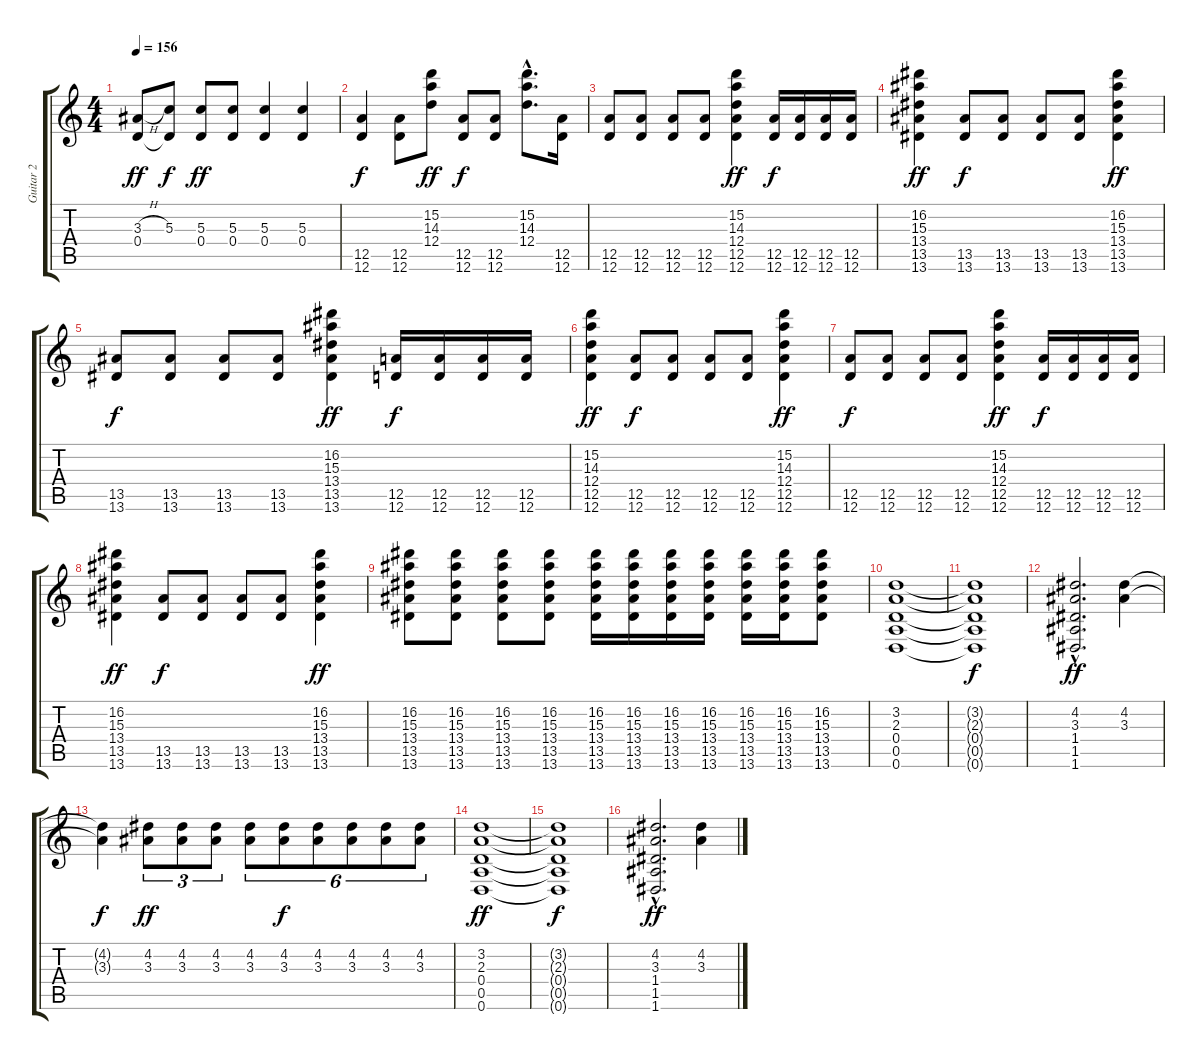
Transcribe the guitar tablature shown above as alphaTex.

\track ("Guitar 2             " "Guitar 2  ") {instrument distortionguitar}
\staff {score tabs}
\tuning (E4 B3 G3 D3 A2 D2) {hide}
\ts (4 4)
\tempo 156
\clef g2
\ks c
(3.3{h} 0.4).8{dy ff} (5.3 0.4{t}).8{dy f} (5.3 0.4).8{dy ff} (5.3 0.4).8 (5.3 0.4).4 (5.3 0.4).4 |
(12.5 12.6).4{dy f} (12.5 12.6).8 (15.2 14.3 12.4).8{dy ff} (12.5 12.6).8{dy f} (12.5 12.6).8 (15.2{hac} 14.3{hac} 12.4{hac}).8{d} (12.5 12.6).16 |
(12.5 12.6).8 (12.5 12.6).8 (12.5 12.6).8 (12.5 12.6).8 (15.2 14.3 12.4 12.5 12.6).4{dy ff} (12.5 12.6).16{dy f} (12.5 12.6).16 (12.5 12.6).16 (12.5 12.6).16 |
(16.2 15.3 13.4 13.5 13.6).4{dy ff} (13.5 13.6).8{dy f} (13.5 13.6).8 (13.5 13.6).8 (13.5 13.6).8 (16.2 15.3 13.4 13.5 13.6).4{dy ff} |
(13.5 13.6).8{dy f} (13.5 13.6).8 (13.5 13.6).8 (13.5 13.6).8 (16.2 15.3 13.4 13.5 13.6).4{dy ff} (12.5 12.6).16{dy f} (12.5 12.6).16 (12.5 12.6).16 (12.5 12.6).16 |
(15.2 14.3 12.4 12.5 12.6).4{dy ff} (12.5 12.6).8{dy f} (12.5 12.6).8 (12.5 12.6).8 (12.5 12.6).8 (15.2 14.3 12.4 12.5 12.6).4{dy ff} |
(12.5 12.6).8{dy f} (12.5 12.6).8 (12.5 12.6).8 (12.5 12.6).8 (15.2 14.3 12.4 12.5 12.6).4{dy ff} (12.5 12.6).16{dy f} (12.5 12.6).16 (12.5 12.6).16 (12.5 12.6).16 |
(16.2 15.3 13.4 13.5 13.6).4{dy ff} (13.5 13.6).8{dy f} (13.5 13.6).8 (13.5 13.6).8 (13.5 13.6).8 (16.2 15.3 13.4 13.5 13.6).4{dy ff} |
(16.2 15.3 13.4 13.5 13.6).8 (16.2 15.3 13.4 13.5 13.6).8 (16.2 15.3 13.4 13.5 13.6).8 (16.2 15.3 13.4 13.5 13.6).8 (16.2 15.3 13.4 13.5 13.6).16 (16.2 15.3 13.4 13.5 13.6).16 (16.2 15.3 13.4 13.5 13.6).16 (16.2 15.3 13.4 13.5 13.6).16 (16.2 15.3 13.4 13.5 13.6).16 (16.2 15.3 13.4 13.5 13.6).16 (16.2 15.3 13.4 13.5 13.6).8 |
(3.2 2.3 0.4 0.5 0.6).1 |
(3.2{t} 2.3{t} 0.4{t} 0.5{t} 0.6{t}).1{dy f} |
(4.2{hac} 3.3{hac} 1.4 1.5 1.6{hac}).2{d dy ff} (4.2 3.3).4 |
(4.2{t} 3.3{t}).4{dy f} (4.2 3.3).8{tu (3 2) dy ff} (4.2 3.3).8{tu (3 2)} (4.2 3.3).8{tu (3 2)} (4.2 3.3).8{tu (6 4)} (4.2 3.3).8{tu (6 4) dy f} (4.2 3.3).8{tu (6 4)} (4.2 3.3).8{tu (6 4)} (4.2 3.3).8{tu (6 4)} (4.2 3.3).8{tu (6 4)} |
(3.2 2.3 0.4 0.5 0.6).1{dy ff} |
(3.2{t} 2.3{t} 0.4{t} 0.5{t} 0.6{t}).1{dy f} |
(4.2{hac} 3.3{hac} 1.4 1.5 1.6{hac}).2{d dy ff} (4.2 3.3).4
